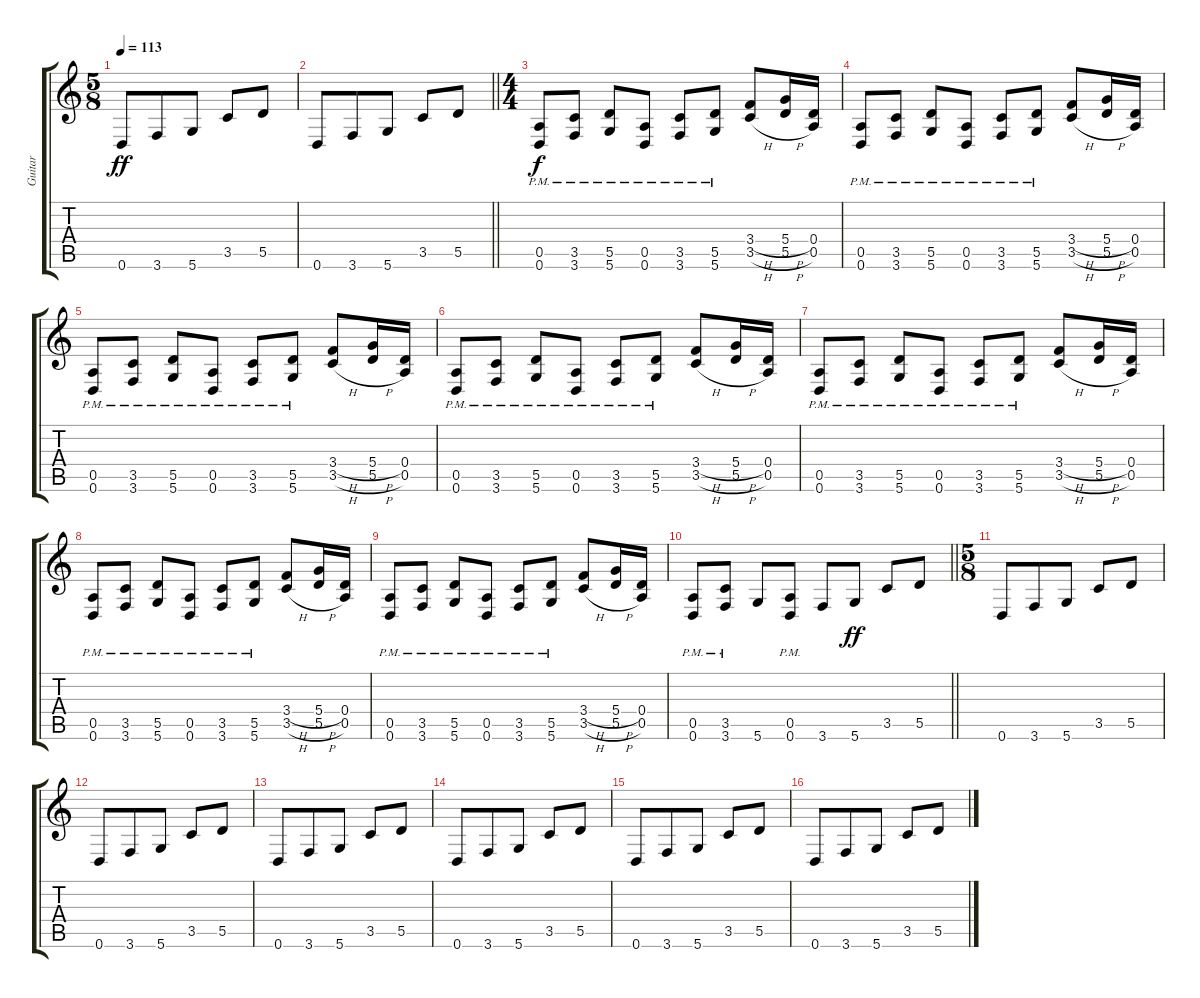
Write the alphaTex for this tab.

\track ("Guitar" "Guitar") {instrument overdrivenguitar}
\staff {score tabs}
\tuning (E4 B3 G3 D3 A2 D2) {hide}
\ts (5 8)
\tempo 113
\clef g2
\ks c
0.6.8{dy ff} 3.6.8 5.6.8 3.5.8 5.5.8 |
\barLineRight lightlight
0.6.8 3.6.8 5.6.8 3.5.8 5.5.8 |
\ts (4 4)
\section ("" "")
(0.5{pm} 0.6{pm}).8{dy f} (3.5{pm} 3.6{pm}).8 (5.5{pm} 5.6{pm}).8 (0.5{pm} 0.6{pm}).8 (3.5{pm} 3.6{pm}).8 (5.5{pm} 5.6{pm}).8 (3.4{h} 3.5{h}).8 (5.4{h} 5.5{h}).16 (0.4 0.5).16 |
(0.5{pm} 0.6{pm}).8 (3.5{pm} 3.6{pm}).8 (5.5{pm} 5.6{pm}).8 (0.5{pm} 0.6{pm}).8 (3.5{pm} 3.6{pm}).8 (5.5{pm} 5.6{pm}).8 (3.4{h} 3.5{h}).8 (5.4{h} 5.5{h}).16 (0.4 0.5).16 |
(0.5{pm} 0.6{pm}).8 (3.5{pm} 3.6{pm}).8 (5.5{pm} 5.6{pm}).8 (0.5{pm} 0.6{pm}).8 (3.5{pm} 3.6{pm}).8 (5.5{pm} 5.6{pm}).8 (3.4{h} 3.5{h}).8 (5.4{h} 5.5{h}).16 (0.4 0.5).16 |
(0.5{pm} 0.6{pm}).8 (3.5{pm} 3.6{pm}).8 (5.5{pm} 5.6{pm}).8 (0.5{pm} 0.6{pm}).8 (3.5{pm} 3.6{pm}).8 (5.5{pm} 5.6{pm}).8 (3.4{h} 3.5{h}).8 (5.4{h} 5.5{h}).16 (0.4 0.5).16 |
(0.5{pm} 0.6{pm}).8 (3.5{pm} 3.6{pm}).8 (5.5{pm} 5.6{pm}).8 (0.5{pm} 0.6{pm}).8 (3.5{pm} 3.6{pm}).8 (5.5{pm} 5.6{pm}).8 (3.4{h} 3.5{h}).8 (5.4{h} 5.5{h}).16 (0.4 0.5).16 |
(0.5{pm} 0.6{pm}).8 (3.5{pm} 3.6{pm}).8 (5.5{pm} 5.6{pm}).8 (0.5{pm} 0.6{pm}).8 (3.5{pm} 3.6{pm}).8 (5.5{pm} 5.6{pm}).8 (3.4{h} 3.5{h}).8 (5.4{h} 5.5{h}).16 (0.4 0.5).16 |
(0.5{pm} 0.6{pm}).8 (3.5{pm} 3.6{pm}).8 (5.5{pm} 5.6{pm}).8 (0.5{pm} 0.6{pm}).8 (3.5{pm} 3.6{pm}).8 (5.5{pm} 5.6{pm}).8 (3.4{h} 3.5{h}).8 (5.4{h} 5.5{h}).16 (0.4 0.5).16 |
\barLineRight lightlight
(0.5{pm} 0.6{pm}).8 (3.5{pm} 3.6{pm}).8 5.6.8 (0.5{pm} 0.6{pm}).8 3.6.8 5.6.8{dy ff} 3.5.8 5.5.8 |
\ts (5 8)
\section ("" "")
0.6.8 3.6.8 5.6.8 3.5.8 5.5.8 |
0.6.8 3.6.8 5.6.8 3.5.8 5.5.8 |
0.6.8 3.6.8 5.6.8 3.5.8 5.5.8 |
0.6.8 3.6.8 5.6.8 3.5.8 5.5.8 |
0.6.8 3.6.8 5.6.8 3.5.8 5.5.8 |
0.6.8 3.6.8 5.6.8 3.5.8 5.5.8
